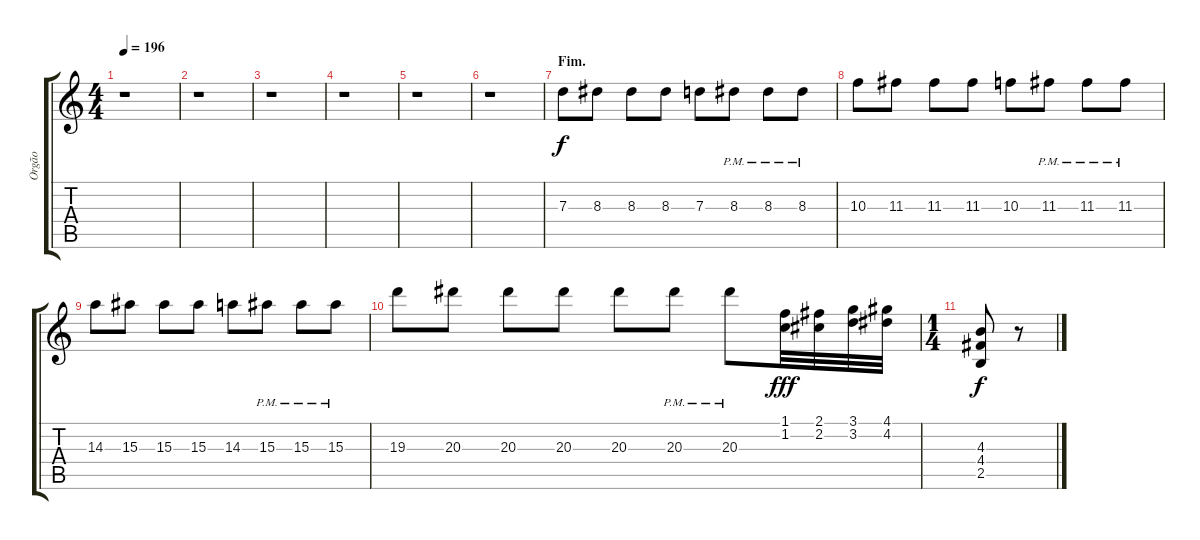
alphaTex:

\track ("Orgão" "Orgão") {instrument electricbasspick}
\staff {score tabs}
\tuning (E4 B3 G3 D3 A2 E2) {hide}
\ts (4 4)
\tempo 196
\clef g2
\ks c
r.1{dy f} |
r.1 |
r.1 |
r.1 |
r.1 |
r.1 |
\section ("" "Fim.")
7.3.8 8.3.8 8.3.8 8.3.8 7.3.8 8.3{pm}.8 8.3{pm}.8 8.3{pm}.8 |
10.3.8 11.3.8 11.3.8 11.3.8 10.3.8 11.3{pm}.8 11.3{pm}.8 11.3{pm}.8 |
14.3.8 15.3.8 15.3.8 15.3.8 14.3.8 15.3{pm}.8 15.3{pm}.8 15.3{pm}.8 |
19.3.8 20.3.8 20.3.8 20.3.8 20.3.8 20.3{pm}.8 20.3{pm}.8 (1.1 1.2).32{dy fff} (2.1 2.2).32 (3.1 3.2).32 (4.1 4.2).32 |
\ts (1 4)
(4.3 4.4 2.5).8{dy f} r.8
